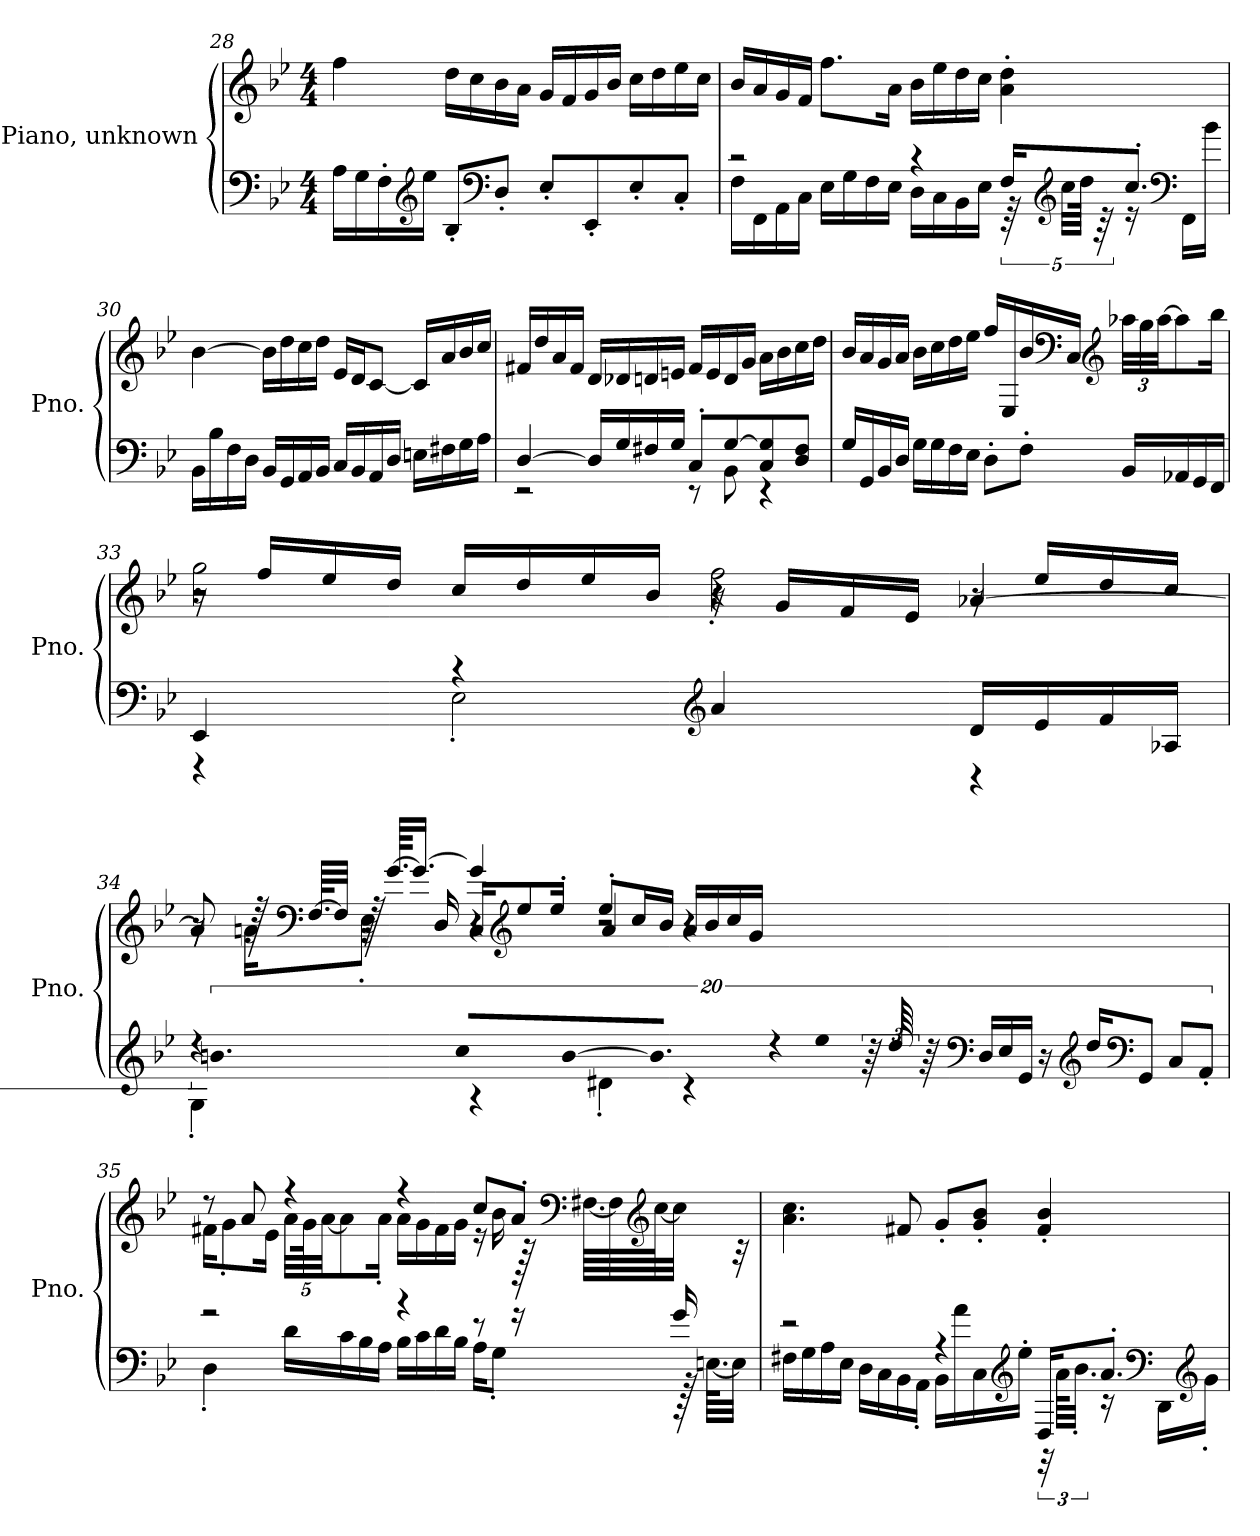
**kern	**kern
*part1	*part1
*staff2	*staff1
*I"Piano, unknown	*
*I'Pno.	*
!!LO:PB:g=z
*clefF4	*clefG2
*k[b-e-]	*k[b-e-]
*M4/4	*M4/4
=28	=28
16A\LL	4ff\
16G\	.
16F'\	.
*clefG2	*
16ee-\JJ	.
8B-'/L	16dd\LL
.	16cc\
*clefF4	*
8D'/J	16b-\
.	16a\JJ
8E-'/L	16g/LL
.	16f/
8EE-'/	16g/
.	16b-/JJ
8E-'/	16cc\LL
.	16dd\
8C'/J	16ee-\
.	16cc\JJ
=29	=29
*^	*
2r	16F\LL	16b-/LL
.	16FF\	16a/
.	16AA\	16g/
.	16C\JJ	16f/JJ
.	16E-\LL	8.ff\L
.	16G\	.
.	16F\	.
.	16E-\JJ	16a\Jk
4r	16D\LL	16b-\LL
.	16C\	16ee-\
.	16BB-\	16dd\
.	16E-\JJ	16cc\JJ
16F/KL	80r	4a\' 4dd\'
*clefG2	*	*
.	40cc\LLL	.
.	80dd\JJJk	.
.	80r	.
8.cc'/J	16r	.
*clefF4	*	*
.	16FF\LL	.
.	16b-\JJ	.
*v	*v	*
!!LO:LB:g=z
=30	=30
16BB-\LL	[4b-\
16B-\	.
16F\	.
16D\JJ	.
16BB-/LL	16b-\LL]
16GG/	16dd\
16AA/	16cc\
16BB-/JJ	16dd\JJ
16C/LL	16e-/LL
16BB-/	16d/J
16AA/	[8c/J
16D/JJ	.
16En\LL	16c/LL]
16F#X\	16a/
16G\	16b-/
16A\JJ	16cc/JJ
=31	=31
*^	*
[4D/	2r	16f#X/LL
.	.	16dd/
.	.	16a/
.	.	16f#/JJ
16D/LL]	.	16d/LL
16G/	.	16d-X/
16F#X/	.	16dn/
16G/JJ	.	16en/JJ
8C'/L	8r	16f#/LL
.	.	16e/
[8G/	8BB-\	16d/
.	.	16g/JJ
8C/ 8G/]	4r	16a\LL
.	.	16b-\
8D/ 8F#/J	.	16cc\
.	.	16dd\JJ
*v	*v	*
!!LO:LB:g=z
=32	=32
16G/LL	16b-/LL
16GG/	16a/
16BB-/	16g/
16D/JJ	16a/JJ
16G\LL	16b-\LL
16G\	16cc\
16F\	16dd\
16E-\JJ	16ee-\JJ
8D'\L	16ff/LL
.	16E-/
8F'\J	16b-/
*	*clefF4
.	16C/JJ
*	*clefG2
*	*Xbrackettup
16BB-/LL	48aa-X\LLL
.	48gg\
.	[48aa-\JJ
16AA-X/	8aa-\]
16GG/	.
16FF/JJ	16bb-\Jk
=33	=33
*^	*^
*	*	*	*^
4EE-/	4r	16r	2gg\	2r
.	.	16ff/LL	.	.
.	.	16ee-/	.	.
.	.	16dd/JJ	.	.
4r	2E-'\	16cc/LL	.	.
.	.	16dd/	.	.
.	.	16ee-/	.	.
.	.	16b-/JJ	.	.
*clefG2	*	*	*	*
4a/	.	16r	2ff'\	4r
.	.	16g/LL	.	.
.	.	16f/	.	.
.	.	16e-/JJ	.	.
16d/LL	4r	16r	.	[4a-X/
16e-/	.	16ee-/LL	.	.
16f/	.	16dd/	.	.
16A-X/JJ	.	16cc/JJ	.	.
!!LO:LB:g=z	!!	!!
=34	=34	=34	=34	=34
!LO:N:vis=128	!	!	!	!
1920%17r	4G'\	16r	16r	8a-/]
!LO:N:vis=64.	!	!	!	!
640%17bn/	.	.	.	.
1920ryy	.	.	.	.
!LO:N:vis=256	!	!	!	!
1920%17cc/KLLLL	.	.	.	.
!LO:N:vis=64	!	!	!	!
[960%17b/JJJ	.	.	.	.
8.b/J]	.	128r	16an\KL	.
*	*	*clefF4	*	*
.	.	[64.F/KLLL	.	.
.	.	32F/JJJ]	.	.
.	.	16r	8E-'\J	128r
.	.	.	.	[64.g/KKLL
.	.	.	.	16.g/JJ_
.	.	16D/	.	.
64r	4r	16C/KL	4r	4g/]
64ee-/	.	.	.	.
96r	.	.	.	.
96dd/	.	.	.	.
96r	.	.	.	.
*clefF4	*	*clefG2	*	*
16D/LL	.	8ee-/	.	.
16E-/	.	.	.	.
16GG/JJ	.	16ee-'/Jk	.	.
16r	4FF#X'\	8ee-'/L	2r	4a/
*clefG2	*	*	*	*
16dd/KL	.	.	.	.
*clefF4	*	*	*	*
8GG/J	.	16cc/L	.	.
.	.	16b-/JJ	.	.
8C/L	4r	16a/LL	.	4r
.	.	16b-/	.	.
8AA'/J	.	16cc/	.	.
.	.	16g/JJ	.	.
*	*	*	*v	*v
!!LO:LB:g=z
=35	=35	=35	=35
2r	4D'\	8r	16f#X\KL
.	.	.	8g'\
.	.	8a/	.
.	.	.	16e-\Jk
.	16d\LL	4r	40a\LLL
.	.	.	80g\K
.	.	.	[40a\JJ
.	16c\	.	8a\]
.	16B-\	.	.
.	16A\JJ	.	16a'\Jk
4r	16B-\LL	4r	16a\LL
.	16c\	.	16g\
.	16d\	.	16f#\
.	16B-\JJ	.	16g\JJ
8r	16A\KL	8cc/L	16r
.	8G'\J	.	16b-\
16r	.	8a'/J	128r
*	*	*clefF4	*
.	.	.	[64.F#X\LLLL
.	.	.	64F#\]
*	*	*clefG2	*
.	.	.	[64cc\J
16g/	128r	.	32cc\JJJ]
.	[64.En\KLLL	.	.
.	32E\JJJ]	.	32r
*	*	*v	*v
!!LO:LB:g=z
=36	=36	=36
2r	16F#X\LL	4.a\ 4.cc\
.	16G\	.
.	16A\	.
.	16E-\JJ	.
.	16D\LL	.
.	16C\	.
.	16BB-\	8f#X/
.	16AA'\JJ	.
4r	16BB-\LL	8g'/L
.	16a\	.
.	16C\	8g/' 8b-/'J
*clefG2	*	*
.	16ee-'\JJ	.
16D/KL	48r	4f#/' 4b-/'
.	96a\KLLL	.
.	48.b-'\JJJ	.
8.a'/J	16r	.
*clefF4	*	*
.	16DD\LL	.
*clefG2	*	*
.	16g'\JJ	.
*v	*v	*
=	=
*-	*-
